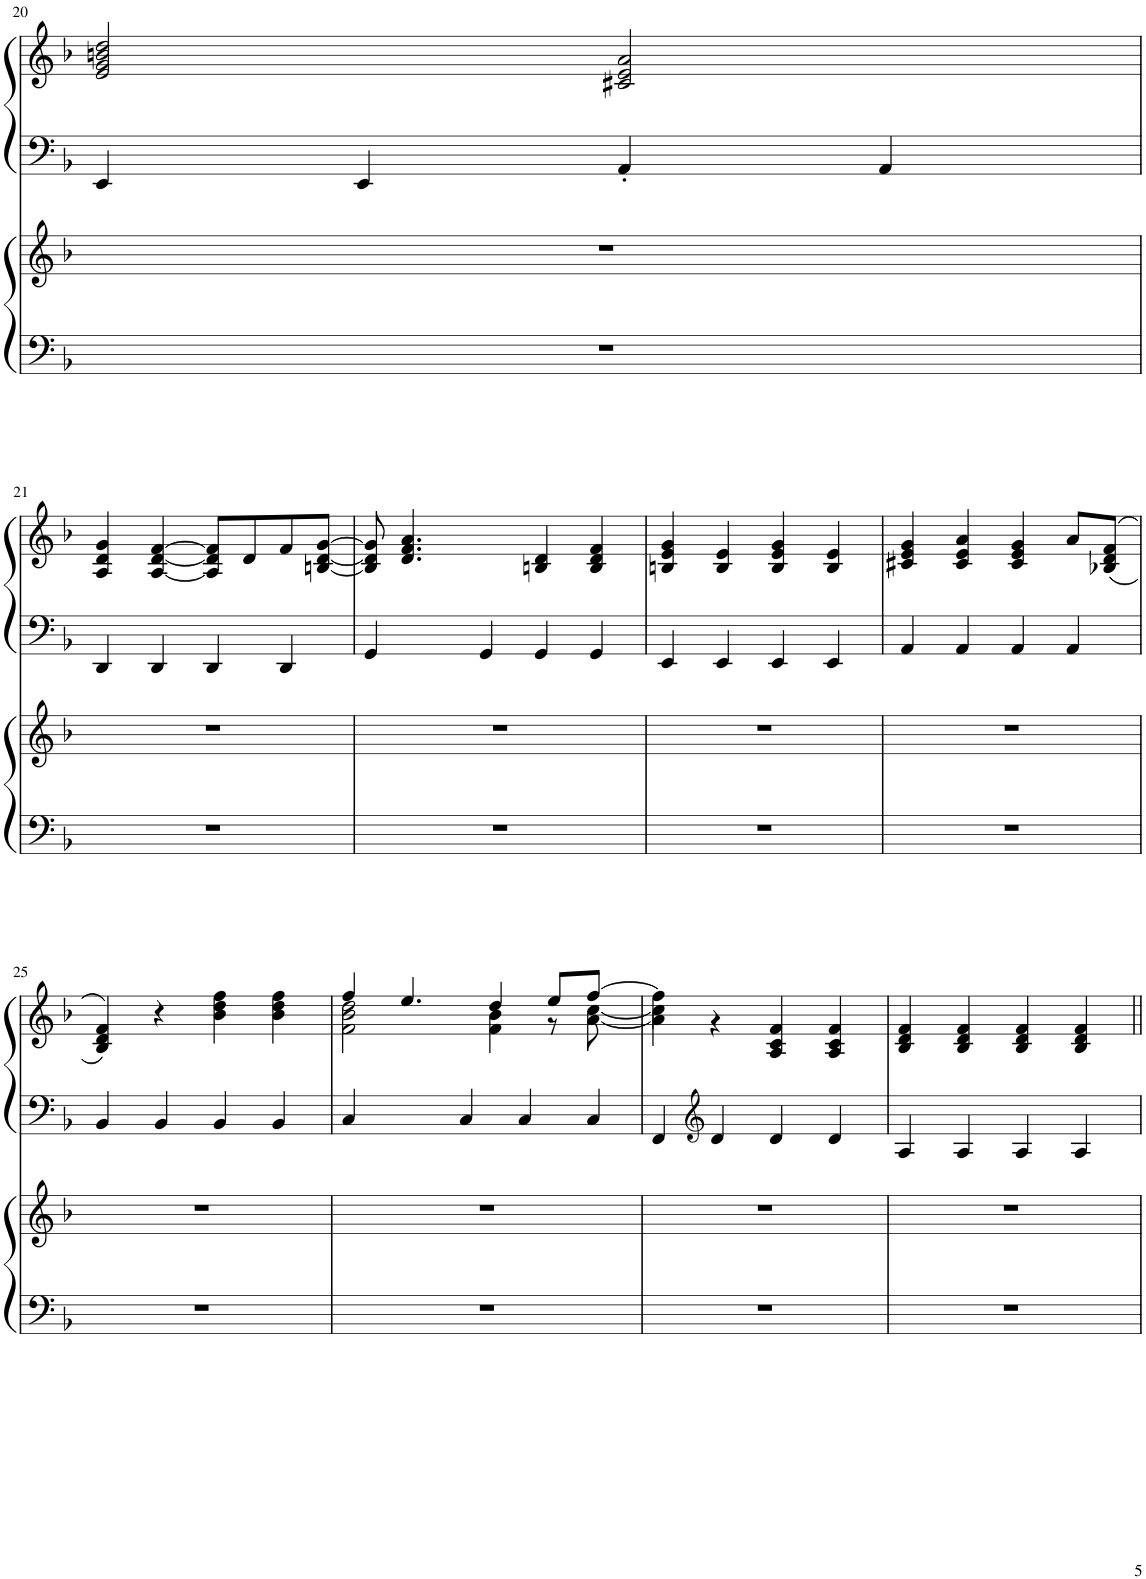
**kern	**kern	**kern	**kern
*part2	*part2	*part1	*part1
*staff4	*staff3	*staff2	*staff1
*I"Piano	*	*I"Piano	*
*I'Pno	*	*I'Pno	*
!!LO:PB:g=z
*clefF4	*clefG2	*clefF4	*clefG2
*k[b-]	*k[b-]	*k[b-]	*k[b-]
*	*	*M4/4	*M4/4
=20	=20	=20	=20
1r	1r	4EE/	2e/ 2g/ 2bn/ 2dd/
.	.	4EE/	.
.	.	4AA'/	2c#X/ 2e/ 2a/
.	.	4AA/	.
!!LO:LB:g=z
=21	=21	=21	=21
1r	1r	4DD/	4A/ 4d/ 4g/
.	.	4DD/	[<4A/ [<4d/ [>4f/
.	.	4DD/	8A/] 8d/] 8f/]L
.	.	.	8d/
.	.	4DD/	8f/
.	.	.	[<8Bn/ [<8d/ [>8g/J
=22	=22	=22	=22
1r	1r	4GG/	8B/] 8d/] 8g/]
.	.	.	4.d/ 4.f/ 4.a/
.	.	4ryy	.
.	.	4GG/	4ryy
.	.	4GG/	4Bn/ 4d/
4ryy	4ryy	4GG/	4B/ 4d/ 4f/
=23	=23	=23	=23
1r	1r	4EE/	4Bn/ 4e/ 4g/
.	.	4EE/	4B/ 4e/
.	.	4EE/	4B/ 4e/ 4g/
.	.	4EE/	4B/ 4e/
4r	4ryy	4ryy	4ryy
=24	=24	=24	=24
1r	1r	4AA/	4c#X/ 4e/ 4g/
.	.	4AA/	4c#/ 4e/ 4a/
.	.	4AA/	4c#/ 4e/ 4g/
.	.	4AA/	8a/L
.	.	.	(<(>8B-X/ 8d/ 8f/J
!!LO:LB:g=z
=25	=25	=25	=25
1r	1r	4BB-/	4B-/ 4d/ 4f/))
.	.	4BB-/	4r
.	.	4BB-/	4b-\ 4dd\ 4ff\
.	.	4BB-/	4b-\ 4dd\ 4ff\
=26	=26	=26	=26
*	*	*	*^
1r	1r	4C/	4ff/	2f\ 2b-\ 2dd\
.	.	4ryy	4.ee/	.
.	.	4C/	.	8ryy
.	.	.	4dd/	4f\ 4b-\
.	.	4C/	.	.
.	.	.	8ee/L	8r
4ryy	4ryy	4C/	[>8ff/J	[<8a\ [<8cc\
.	.	.	8ryy	8ryy
=27	=27	=27	=27	=27
1r	1r	4FF/	4ff\]	4a\] 4cc\]
*	*	*clefG2	*	*
.	.	4d/	2.ryy	4r
.	.	4d/	.	4A/ 4c/ 4f/
.	.	4d/	.	4A/ 4c/ 4f/
4r	4ryy	4ryy	4ryy	4ryy
*	*	*	*v	*v
=28	=28	=28	=28
1r	1r	4A/	4B-/ 4d/ 4f/
.	.	4A/	4B-/ 4d/ 4f/
.	.	4A/	4B-/ 4d/ 4f/
.	.	4A/	4B-/ 4d/ 4f/
=||	=||	=||	=||
*-	*-	*-	*-
